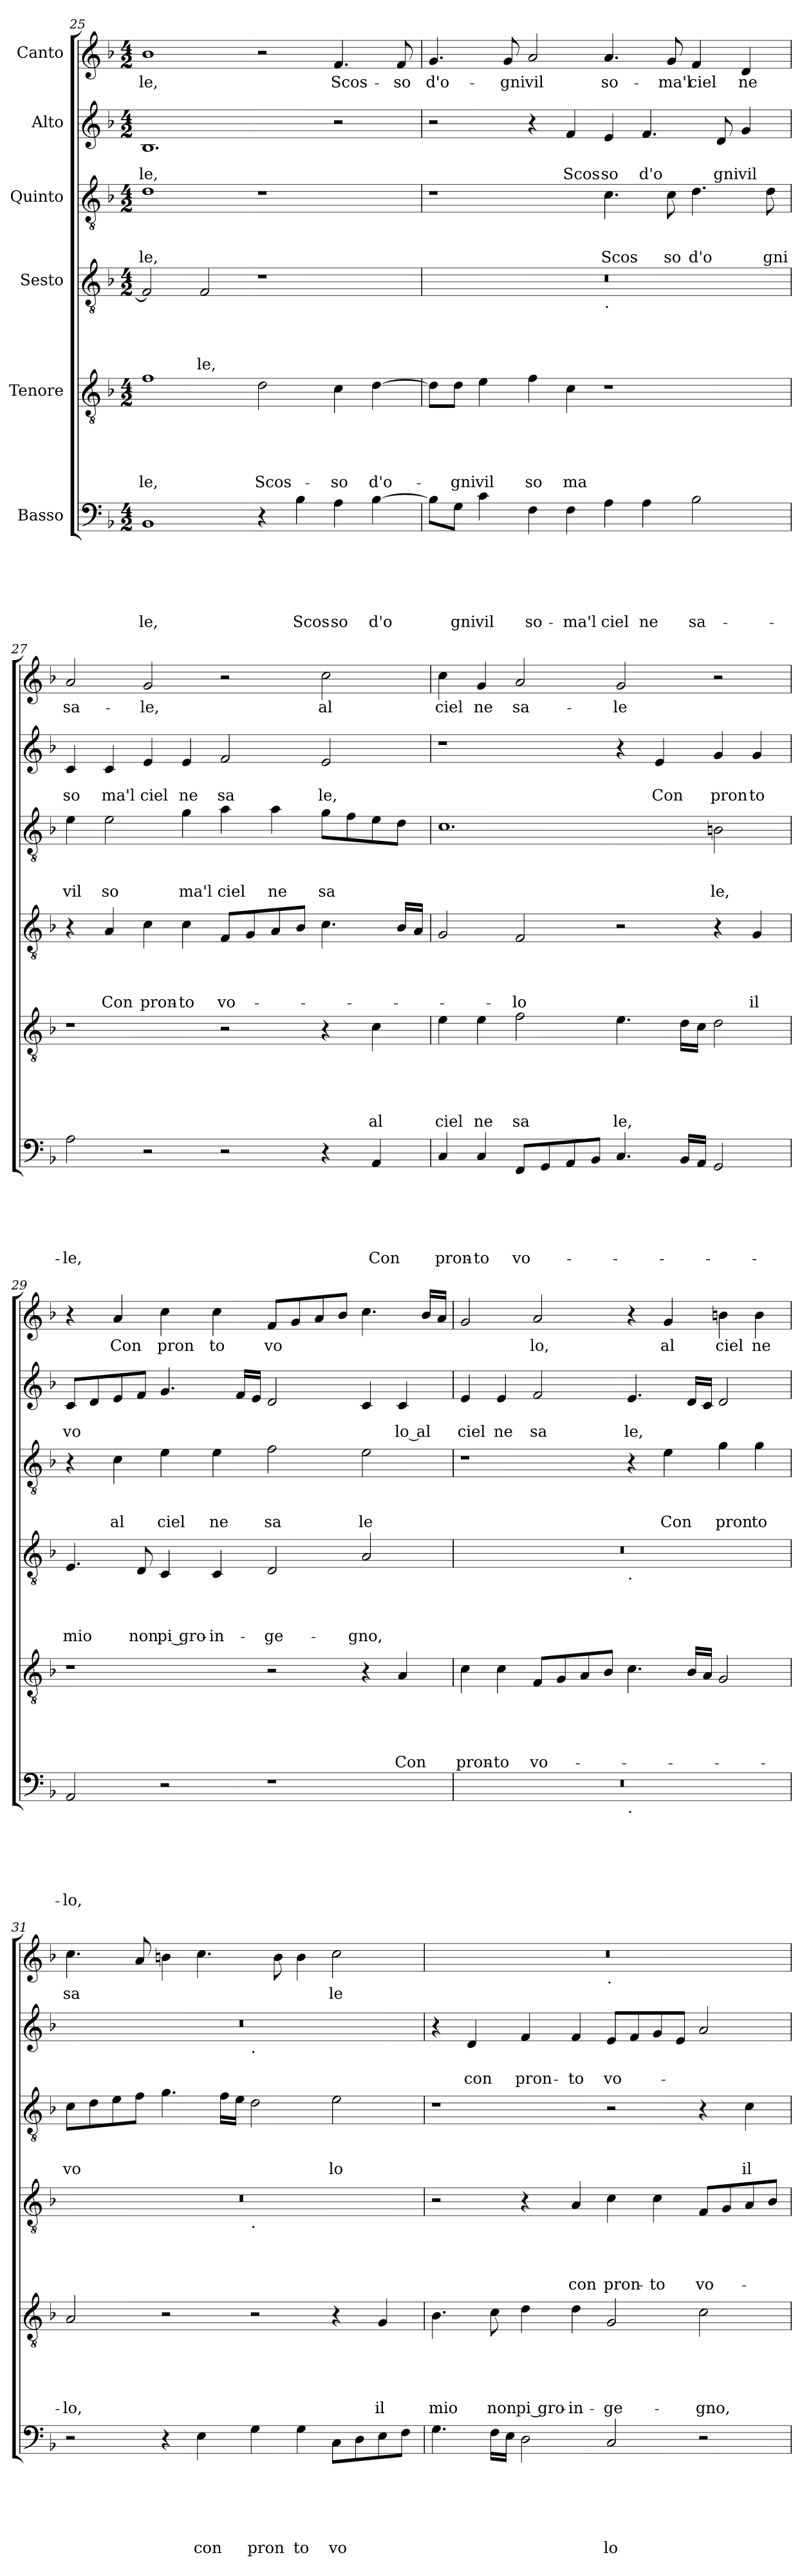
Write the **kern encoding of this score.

**kern	**text	**text	**text	**text	**text	**text	**kern	**text	**text	**text	**text	**text	**kern	**text	**text	**text	**text	**kern	**text	**text	**text	**kern	**text	**text	**kern	**text
*part6	*part6	*part6	*part6	*part6	*part6	*part6	*part5	*part5	*part5	*part5	*part5	*part5	*part4	*part4	*part4	*part4	*part4	*part3	*part3	*part3	*part3	*part2	*part2	*part2	*part1	*part1
*staff6	*staff6	*staff6	*staff6	*staff6	*staff6	*staff6	*staff5	*staff5	*staff5	*staff5	*staff5	*staff5	*staff4	*staff4	*staff4	*staff4	*staff4	*staff3	*staff3	*staff3	*staff3	*staff2	*staff2	*staff2	*staff1	*staff1
*I"Basso	*	*	*	*	*	*	*I"Tenore	*	*	*	*	*	*I"Sesto	*	*	*	*	*I"Quinto	*	*	*	*I"Alto	*	*	*I"Canto	*
*clefF4	*	*	*	*	*	*	*clefGv2	*	*	*	*	*	*clefGv2	*	*	*	*	*clefGv2	*	*	*	*clefG2	*	*	*clefG2	*
*k[b-]	*	*	*	*	*	*	*k[b-]	*	*	*	*	*	*k[b-]	*	*	*	*	*k[b-]	*	*	*	*k[b-]	*	*	*k[b-]	*
*F:	*	*	*	*	*	*	*F:	*	*	*	*	*	*F:	*	*	*	*	*F:	*	*	*	*F:	*	*	*F:	*
*M4/2	*	*	*	*	*	*	*M4/2	*	*	*	*	*	*M4/2	*	*	*	*	*M4/2	*	*	*	*M4/2	*	*	*M4/2	*
=25	=25	=25	=25	=25	=25	=25	=25	=25	=25	=25	=25	=25	=25	=25	=25	=25	=25	=25	=25	=25	=25	=25	=25	=25	=25	=25
!	!	!	!	!	!	!LO:LY:b	!	!	!	!	!	!LO:LY:b	!	!	!	!	!	!	!	!	!LO:LY:b	!	!	!LO:LY:b	!	!LO:LY:b
1BB-	.	.	.	.	.	le,	1f	.	.	.	.	-le,	2F/]	.	.	.	.	1d	.	.	le,	1.B-	.	-le,	1b-	-le,
!	!	!	!	!	!	!	!	!	!	!	!	!	!	!	!	!	!LO:LY:b	!	!	!	!	!	!	!	!	!
.	.	.	.	.	.	.	.	.	.	.	.	.	2F/	.	.	.	-le,	.	.	.	.	.	.	.	.	.
!	!	!	!	!	!	!	!	!	!	!	!	!LO:LY:b	!	!	!	!	!	!	!	!	!	!	!	!	!	!
4r	.	.	.	.	.	.	2d\	.	.	.	.	Scos-	1r	.	.	.	.	1r	.	.	.	.	.	.	2r	.
!	!	!	!	!	!	!LO:LY:b	!	!	!	!	!	!	!	!	!	!	!	!	!	!	!	!	!	!	!	!
4B-\	.	.	.	.	.	Scos	.	.	.	.	.	.	.	.	.	.	.	.	.	.	.	.	.	.	.	.
!	!	!	!	!	!	!LO:LY:b	!	!	!	!	!	!LO:LY:b	!	!	!	!	!	!	!	!	!	!	!	!	!	!LO:LY:b
4A\	.	.	.	.	.	so	4c\	.	.	.	.	-so	.	.	.	.	.	.	.	.	.	2r	.	.	4.f/	Scos-
!	!	!	!	!	!	!LO:LY:b	!	!	!	!	!	!LO:LY:b	!	!	!	!	!	!	!	!	!	!	!	!	!	!
[<4B-\	.	.	.	.	.	d'o	[<4d\	.	.	.	.	d'o-	.	.	.	.	.	.	.	.	.	.	.	.	.	.
!	!	!	!	!	!	!	!	!	!	!	!	!	!	!	!	!	!	!	!	!	!	!	!	!	!	!LO:LY:b
.	.	.	.	.	.	.	.	.	.	.	.	.	.	.	.	.	.	.	.	.	.	.	.	.	8f/	-so
!!LO:PB:g=z
=26	=26	=26	=26	=26	=26	=26	=26	=26	=26	=26	=26	=26	=26	=26	=26	=26	=26	=26	=26	=26	=26	=26	=26	=26	=26	=26
!	!	!	!	!	!	!	!	!	!	!	!	!	!	!	!	!	!	!	!	!	!	!	!	!	!	!LO:LY:b
*	*	*	*	*	*	*	*	*	*	*	*	*	*^	*	*	*	*	*	*	*	*	*	*	*	*	*
8B-\L]	.	.	.	.	.	.	8d\L]	.	.	.	.	.	0r	1ryy	.	.	.	.	1r	.	.	.	2r	.	.	4.g/	d'o-
!	!	!	!	!	!	!LO:LY:b	!	!	!	!	!	!LO:LY:b	!	!	!	!	!	!	!	!	!	!	!	!	!	!	!
8G\J	.	.	.	.	.	gni	8d\J	.	.	.	.	-gni	.	.	.	.	.	.	.	.	.	.	.	.	.	.	.
!	!	!	!	!	!	!LO:LY:b	!	!	!	!	!	!LO:LY:b	!	!	!	!	!	!	!	!	!	!	!	!	!	!	!
4c\	.	.	.	.	.	vil	4e\	.	.	.	.	vil	.	.	.	.	.	.	.	.	.	.	.	.	.	.	.
!	!	!	!	!	!	!	!	!	!	!	!	!	!	!	!	!	!	!	!	!	!	!	!	!	!	!	!LO:LY:b
.	.	.	.	.	.	.	.	.	.	.	.	.	.	.	.	.	.	.	.	.	.	.	.	.	.	8g/	-gni
!	!	!	!	!	!	!LO:LY:b	!	!	!	!	!	!LO:LY:b	!	!	!	!	!	!	!	!	!	!	!	!	!	!	!LO:LY:b
4F\	.	.	.	.	.	so-	4f\	.	.	.	.	so	.	.	.	.	.	.	.	.	.	.	4r	.	.	2a/	vil
!	!	!	!	!	!	!LO:LY:b	!	!	!	!	!	!LO:LY:b	!	!	!	!	!	!	!	!	!	!	!	!	!LO:LY:b	!	!
4F\	.	.	.	.	.	-ma'l	4c\	.	.	.	.	ma	.	.	.	.	.	.	.	.	.	.	4f/	.	Scos	.	.
!	!	!	!	!	!	!	!	!	!	!	!	!	!	!LO:TX:b:t=.	!	!	!	!	!	!	!	!	!	!	!	!	!
!	!	!	!	!	!	!LO:LY:b	!	!	!	!	!	!	!	!	!	!	!	!	!	!	!	!LO:LY:b	!	!	!LO:LY:b	!	!LO:LY:b
4A\	.	.	.	.	.	ciel	1r	.	.	.	.	.	.	1ryy	.	.	.	.	4.c\	.	.	Scos	4e/	.	so	4.a/	so-
!	!	!	!	!	!	!LO:LY:b	!	!	!	!	!	!	!	!	!	!	!	!	!	!	!	!	!	!	!LO:LY:b	!	!
4A\	.	.	.	.	.	ne	.	.	.	.	.	.	.	.	.	.	.	.	.	.	.	.	4.f/	.	d'o	.	.
!	!	!	!	!	!	!	!	!	!	!	!	!	!	!	!	!	!	!	!	!	!	!LO:LY:b	!	!	!	!	!LO:LY:b
.	.	.	.	.	.	.	.	.	.	.	.	.	.	.	.	.	.	.	8c\	.	.	so	.	.	.	8g/	-ma'l
!	!	!	!	!	!	!LO:LY:b	!	!	!	!	!	!	!	!	!	!	!	!	!	!	!	!LO:LY:b	!	!	!	!	!LO:LY:b
2B-\	.	.	.	.	.	sa-	.	.	.	.	.	.	.	.	.	.	.	.	4.d\	.	.	d'o	.	.	.	4f/	ciel
!	!	!	!	!	!	!	!	!	!	!	!	!	!	!	!	!	!	!	!	!	!	!	!	!	!LO:LY:b	!	!
.	.	.	.	.	.	.	.	.	.	.	.	.	.	.	.	.	.	.	.	.	.	.	8d/	.	gni	.	.
!	!	!	!	!	!	!	!	!	!	!	!	!	!	!	!	!	!	!	!	!	!	!	!	!	!LO:LY:b	!	!LO:LY:b
.	.	.	.	.	.	.	.	.	.	.	.	.	.	.	.	.	.	.	.	.	.	.	4g/	.	vil	4d/	ne
!	!	!	!	!	!	!	!	!	!	!	!	!	!	!	!	!	!	!	!	!	!	!LO:LY:b	!	!	!	!	!
.	.	.	.	.	.	.	.	.	.	.	.	.	.	.	.	.	.	.	8d\	.	.	gni	.	.	.	.	.
=27	=27	=27	=27	=27	=27	=27	=27	=27	=27	=27	=27	=27	=27	=27	=27	=27	=27	=27	=27	=27	=27	=27	=27	=27	=27	=27	=27
!	!	!	!	!	!	!LO:LY:b	!	!	!	!	!	!	!	!	!	!	!	!	!	!	!	!LO:LY:b	!	!	!LO:LY:b	!	!LO:LY:b
*	*	*	*	*	*	*	*	*	*	*	*	*	*v	*v	*	*	*	*	*	*	*	*	*	*	*	*	*
2A\	.	.	.	.	.	-le,	1r	.	.	.	.	.	4r	.	.	.	.	4e\	.	.	vil	4c/	.	so	2a/	sa-
!	!	!	!	!	!	!	!	!	!	!	!	!	!	!	!	!	!LO:LY:b	!	!	!	!LO:LY:b	!	!	!LO:LY:b	!	!
.	.	.	.	.	.	.	.	.	.	.	.	.	4A/	.	.	.	Con	2e\	.	.	so	4c/	.	ma'l	.	.
!	!	!	!	!	!	!	!	!	!	!	!	!	!	!	!	!	!LO:LY:b	!	!	!	!	!	!	!LO:LY:b	!	!LO:LY:b
2r	.	.	.	.	.	.	.	.	.	.	.	.	4c\	.	.	.	pron-	.	.	.	.	4e/	.	ciel	2g/	-le,
!	!	!	!	!	!	!	!	!	!	!	!	!	!	!	!	!	!LO:LY:b	!	!	!	!LO:LY:b	!	!	!LO:LY:b	!	!
.	.	.	.	.	.	.	.	.	.	.	.	.	4c\	.	.	.	-to	4g\	.	.	ma'l	4e/	.	ne	.	.
!	!	!	!	!	!	!	!	!	!	!	!	!	!	!	!	!	!LO:LY:b	!	!	!	!LO:LY:b	!	!	!LO:LY:b	!	!
2r	.	.	.	.	.	.	2r	.	.	.	.	.	8F/L	.	.	.	vo-	4a\	.	.	ciel	2f/	.	sa	2r	.
.	.	.	.	.	.	.	.	.	.	.	.	.	8G/	.	.	.	.	.	.	.	.	.	.	.	.	.
!	!	!	!	!	!	!	!	!	!	!	!	!	!	!	!	!	!	!	!	!	!LO:LY:b	!	!	!	!	!
.	.	.	.	.	.	.	.	.	.	.	.	.	8A/	.	.	.	.	4a\	.	.	ne	.	.	.	.	.
.	.	.	.	.	.	.	.	.	.	.	.	.	8B-/J	.	.	.	.	.	.	.	.	.	.	.	.	.
!	!	!	!	!	!	!	!	!	!	!	!	!	!	!	!	!	!	!	!	!	!LO:LY:b	!	!	!LO:LY:b	!	!LO:LY:b
4r	.	.	.	.	.	.	4r	.	.	.	.	.	4.c\	.	.	.	.	8g\L	.	.	sa	2e/	.	le,	2cc\	al
.	.	.	.	.	.	.	.	.	.	.	.	.	.	.	.	.	.	8f\	.	.	.	.	.	.	.	.
!	!	!	!	!	!	!LO:LY:b	!	!	!	!	!	!LO:LY:b	!	!	!	!	!	!	!	!	!	!	!	!	!	!
4AA/	.	.	.	.	.	Con	4c\	.	.	.	.	al	.	.	.	.	.	8e\	.	.	.	.	.	.	.	.
.	.	.	.	.	.	.	.	.	.	.	.	.	16B-/LL	.	.	.	.	8d\J	.	.	.	.	.	.	.	.
.	.	.	.	.	.	.	.	.	.	.	.	.	16A/JJ	.	.	.	.	.	.	.	.	.	.	.	.	.
=28	=28	=28	=28	=28	=28	=28	=28	=28	=28	=28	=28	=28	=28	=28	=28	=28	=28	=28	=28	=28	=28	=28	=28	=28	=28	=28
!	!	!	!	!	!	!LO:LY:b	!	!	!	!	!	!LO:LY:b	!	!	!	!	!	!	!	!	!	!	!	!	!	!LO:LY:b
4C/	.	.	.	.	.	pron-	4e\	.	.	.	.	ciel	2G/	.	.	.	.	1.c	.	.	.	1r	.	.	4cc\	ciel
!	!	!	!	!	!	!LO:LY:b	!	!	!	!	!	!LO:LY:b	!	!	!	!	!	!	!	!	!	!	!	!	!	!LO:LY:b
4C/	.	.	.	.	.	-to	4e\	.	.	.	.	ne	.	.	.	.	.	.	.	.	.	.	.	.	4g/	ne
!	!	!	!	!	!	!LO:LY:b	!	!	!	!	!	!LO:LY:b	!	!	!	!	!LO:LY:b	!	!	!	!	!	!	!	!	!LO:LY:b
8FF/L	.	.	.	.	.	vo-	2f\	.	.	.	.	sa	2F/	.	.	.	-lo	.	.	.	.	.	.	.	2a/	sa-
8GG/	.	.	.	.	.	.	.	.	.	.	.	.	.	.	.	.	.	.	.	.	.	.	.	.	.	.
8AA/	.	.	.	.	.	.	.	.	.	.	.	.	.	.	.	.	.	.	.	.	.	.	.	.	.	.
8BB-/J	.	.	.	.	.	.	.	.	.	.	.	.	.	.	.	.	.	.	.	.	.	.	.	.	.	.
!	!	!	!	!	!	!	!	!	!	!	!	!LO:LY:b	!	!	!	!	!	!	!	!	!	!	!	!	!	!LO:LY:b
4.C/	.	.	.	.	.	.	4.e\	.	.	.	.	le,	2r	.	.	.	.	.	.	.	.	4r	.	.	2g/	-le
!	!	!	!	!	!	!	!	!	!	!	!	!	!	!	!	!	!	!	!	!	!	!	!	!LO:LY:b	!	!
.	.	.	.	.	.	.	.	.	.	.	.	.	.	.	.	.	.	.	.	.	.	4e/	.	Con	.	.
16BB-/LL	.	.	.	.	.	.	16d\LL	.	.	.	.	.	.	.	.	.	.	.	.	.	.	.	.	.	.	.
16AA/JJ	.	.	.	.	.	.	16c\JJ	.	.	.	.	.	.	.	.	.	.	.	.	.	.	.	.	.	.	.
!	!	!	!	!	!	!	!	!	!	!	!	!	!	!	!	!	!	!	!	!	!LO:LY:b	!	!	!LO:LY:b	!	!
2GG/	.	.	.	.	.	.	2d\	.	.	.	.	.	4r	.	.	.	.	2Bn\	.	.	le,	4g/	.	pron	2r	.
!	!	!	!	!	!	!	!	!	!	!	!	!	!	!	!	!	!LO:LY:b	!	!	!	!	!	!	!LO:LY:b	!	!
.	.	.	.	.	.	.	.	.	.	.	.	.	4G/	.	.	.	il	.	.	.	.	4g/	.	to	.	.
!!LO:LB:g=z
=29	=29	=29	=29	=29	=29	=29	=29	=29	=29	=29	=29	=29	=29	=29	=29	=29	=29	=29	=29	=29	=29	=29	=29	=29	=29	=29
!	!	!	!	!	!	!LO:LY:b	!	!	!	!	!	!	!	!	!	!	!LO:LY:b	!	!	!	!	!	!	!LO:LY:b	!	!
2AA/	.	.	.	.	.	-lo,	1r	.	.	.	.	.	4.E/	.	.	.	mio	4r	.	.	.	8c/L	.	vo	4r	.
.	.	.	.	.	.	.	.	.	.	.	.	.	.	.	.	.	.	.	.	.	.	8d/	.	.	.	.
!	!	!	!	!	!	!	!	!	!	!	!	!	!	!	!	!	!	!	!	!	!LO:LY:b	!	!	!	!	!LO:LY:b
.	.	.	.	.	.	.	.	.	.	.	.	.	.	.	.	.	.	4c\	.	.	al	8e/	.	.	4a/	Con
!	!	!	!	!	!	!	!	!	!	!	!	!	!	!	!	!	!LO:LY:b	!	!	!	!	!	!	!	!	!
.	.	.	.	.	.	.	.	.	.	.	.	.	8D/	.	.	.	non	.	.	.	.	8f/J	.	.	.	.
!	!	!	!	!	!	!	!	!	!	!	!	!	!	!	!	!	!LO:LY:b	!	!	!	!LO:LY:b	!	!	!	!	!LO:LY:b
2r	.	.	.	.	.	.	.	.	.	.	.	.	4C/	.	.	.	pi gro-	4e\	.	.	ciel	4.g/	.	.	4cc\	pron
!	!	!	!	!	!	!	!	!	!	!	!	!	!	!	!	!	!LO:LY:b	!	!	!	!LO:LY:b	!	!	!	!	!LO:LY:b
.	.	.	.	.	.	.	.	.	.	.	.	.	4C/	.	.	.	-in-	4e\	.	.	ne	.	.	.	4cc\	to
.	.	.	.	.	.	.	.	.	.	.	.	.	.	.	.	.	.	.	.	.	.	16f/LL	.	.	.	.
.	.	.	.	.	.	.	.	.	.	.	.	.	.	.	.	.	.	.	.	.	.	16e/JJ	.	.	.	.
!	!	!	!	!	!	!	!	!	!	!	!	!	!	!	!	!	!LO:LY:b	!	!	!	!LO:LY:b	!	!	!	!	!LO:LY:b
1r	.	.	.	.	.	.	2r	.	.	.	.	.	2D/	.	.	.	-ge-	2f\	.	.	sa	2d/	.	.	8f/L	vo
.	.	.	.	.	.	.	.	.	.	.	.	.	.	.	.	.	.	.	.	.	.	.	.	.	8g/	.
.	.	.	.	.	.	.	.	.	.	.	.	.	.	.	.	.	.	.	.	.	.	.	.	.	8a/	.
.	.	.	.	.	.	.	.	.	.	.	.	.	.	.	.	.	.	.	.	.	.	.	.	.	8b-/J	.
!	!	!	!	!	!	!	!	!	!	!	!	!	!	!	!	!	!LO:LY:b	!	!	!	!LO:LY:b	!	!	!	!	!
.	.	.	.	.	.	.	4r	.	.	.	.	.	2A/	.	.	.	-gno,	2e\	.	.	le	4c/	.	.	4.cc\	.
!	!	!	!	!	!	!	!	!	!	!	!	!LO:LY:b	!	!	!	!	!	!	!	!	!	!	!	!LO:LY:b:rj	!	!
.	.	.	.	.	.	.	4A/	.	.	.	.	Con	.	.	.	.	.	.	.	.	.	4c/	.	lo al	.	.
.	.	.	.	.	.	.	.	.	.	.	.	.	.	.	.	.	.	.	.	.	.	.	.	.	16b-/LL	.
.	.	.	.	.	.	.	.	.	.	.	.	.	.	.	.	.	.	.	.	.	.	.	.	.	16a/JJ	.
=30	=30	=30	=30	=30	=30	=30	=30	=30	=30	=30	=30	=30	=30	=30	=30	=30	=30	=30	=30	=30	=30	=30	=30	=30	=30	=30
!	!	!	!	!	!	!	!	!	!	!	!	!LO:LY:b	!	!	!	!	!	!	!	!	!	!	!	!LO:LY:b	!	!
*^	*	*	*	*	*	*	*	*	*	*	*	*	*^	*	*	*	*	*	*	*	*	*	*	*	*	*
0r	1ryy	.	.	.	.	.	.	4c\	.	.	.	.	pron-	0r	1ryy	.	.	.	.	1r	.	.	.	4e/	.	ciel	2g/	.
!	!	!	!	!	!	!	!	!	!	!	!	!	!LO:LY:b	!	!	!	!	!	!	!	!	!	!	!	!	!LO:LY:b	!	!
.	.	.	.	.	.	.	.	4c\	.	.	.	.	-to	.	.	.	.	.	.	.	.	.	.	4e/	.	ne	.	.
!	!	!	!	!	!	!	!	!	!	!	!	!	!LO:LY:b	!	!	!	!	!	!	!	!	!	!	!	!	!LO:LY:b	!	!LO:LY:b
.	.	.	.	.	.	.	.	8F/L	.	.	.	.	vo-	.	.	.	.	.	.	.	.	.	.	2f/	.	sa	2a/	lo,
.	.	.	.	.	.	.	.	8G/	.	.	.	.	.	.	.	.	.	.	.	.	.	.	.	.	.	.	.	.
.	.	.	.	.	.	.	.	8A/	.	.	.	.	.	.	.	.	.	.	.	.	.	.	.	.	.	.	.	.
.	.	.	.	.	.	.	.	8B-/J	.	.	.	.	.	.	.	.	.	.	.	.	.	.	.	.	.	.	.	.
!	!	!	!	!	!	!	!	!	!	!	!	!	!	!	!LO:TX:b:t=.	!	!	!	!	!	!	!	!	!	!	!	!	!
!	!LO:TX:b:t=.	!	!	!	!	!	!	!	!	!	!	!	!	!	!	!	!	!	!	!	!	!	!	!	!	!	!	!
!	!	!	!	!	!	!	!	!	!	!	!	!	!	!	!	!	!	!	!	!	!	!	!	!	!	!LO:LY:b	!	!
.	1ryy	.	.	.	.	.	.	4.c\	.	.	.	.	.	.	1ryy	.	.	.	.	4r	.	.	.	4.e/	.	le,	4r	.
!	!	!	!	!	!	!	!	!	!	!	!	!	!	!	!	!	!	!	!	!	!	!	!LO:LY:b	!	!	!	!	!LO:LY:b
.	.	.	.	.	.	.	.	.	.	.	.	.	.	.	.	.	.	.	.	4e\	.	.	Con	.	.	.	4g/	al
.	.	.	.	.	.	.	.	16B-/LL	.	.	.	.	.	.	.	.	.	.	.	.	.	.	.	16d/LL	.	.	.	.
.	.	.	.	.	.	.	.	16A/JJ	.	.	.	.	.	.	.	.	.	.	.	.	.	.	.	16c/JJ	.	.	.	.
!	!	!	!	!	!	!	!	!	!	!	!	!	!	!	!	!	!	!	!	!	!	!	!LO:LY:b	!	!	!	!	!LO:LY:b
.	.	.	.	.	.	.	.	2G/	.	.	.	.	.	.	.	.	.	.	.	4g\	.	.	pron	2d/	.	.	4bn\	ciel
!	!	!	!	!	!	!	!	!	!	!	!	!	!	!	!	!	!	!	!	!	!	!	!LO:LY:b	!	!	!	!	!LO:LY:b
.	.	.	.	.	.	.	.	.	.	.	.	.	.	.	.	.	.	.	.	4g\	.	.	to	.	.	.	4b\	ne
=31	=31	=31	=31	=31	=31	=31	=31	=31	=31	=31	=31	=31	=31	=31	=31	=31	=31	=31	=31	=31	=31	=31	=31	=31	=31	=31	=31	=31
!	!	!	!	!	!	!	!	!	!	!	!	!	!LO:LY:b	!	!	!	!	!	!	!	!	!	!LO:LY:b	!	!	!	!	!LO:LY:b
*v	*v	*	*	*	*	*	*	*	*	*	*	*	*	*	*	*	*	*	*	*	*	*	*	*^	*	*	*	*
2r	.	.	.	.	.	.	2A/	.	.	.	.	-lo,	0r	1ryy	.	.	.	.	8c\L	.	.	vo	0r	1ryy	.	.	4.cc\	sa
.	.	.	.	.	.	.	.	.	.	.	.	.	.	.	.	.	.	.	8d\	.	.	.	.	.	.	.	.	.
.	.	.	.	.	.	.	.	.	.	.	.	.	.	.	.	.	.	.	8e\	.	.	.	.	.	.	.	.	.
.	.	.	.	.	.	.	.	.	.	.	.	.	.	.	.	.	.	.	8f\J	.	.	.	.	.	.	.	8a/	.
4r	.	.	.	.	.	.	2r	.	.	.	.	.	.	.	.	.	.	.	4.g\	.	.	.	.	.	.	.	4bn\	.
!	!	!	!	!	!	!LO:LY:b	!	!	!	!	!	!	!	!	!	!	!	!	!	!	!	!	!	!	!	!	!	!
4E\	.	.	.	.	.	con	.	.	.	.	.	.	.	.	.	.	.	.	.	.	.	.	.	.	.	.	4.cc\	.
.	.	.	.	.	.	.	.	.	.	.	.	.	.	.	.	.	.	.	16f\LL	.	.	.	.	.	.	.	.	.
.	.	.	.	.	.	.	.	.	.	.	.	.	.	.	.	.	.	.	16e\JJ	.	.	.	.	.	.	.	.	.
!	!	!	!	!	!	!	!	!	!	!	!	!	!	!	!	!	!	!	!	!	!	!	!	!LO:TX:b:t=.	!	!	!	!
!	!	!	!	!	!	!	!	!	!	!	!	!	!	!LO:TX:b:t=.	!	!	!	!	!	!	!	!	!	!	!	!	!	!
!	!	!	!	!	!	!LO:LY:b	!	!	!	!	!	!	!	!	!	!	!	!	!	!	!	!	!	!	!	!	!	!
4G\	.	.	.	.	.	pron	2r	.	.	.	.	.	.	1ryy	.	.	.	.	2d\	.	.	.	.	1ryy	.	.	.	.
.	.	.	.	.	.	.	.	.	.	.	.	.	.	.	.	.	.	.	.	.	.	.	.	.	.	.	8b\	.
!	!	!	!	!	!	!LO:LY:b	!	!	!	!	!	!	!	!	!	!	!	!	!	!	!	!	!	!	!	!	!	!
4G\	.	.	.	.	.	to	.	.	.	.	.	.	.	.	.	.	.	.	.	.	.	.	.	.	.	.	4b\	.
!	!	!	!	!	!	!LO:LY:b	!	!	!	!	!	!	!	!	!	!	!	!	!	!	!	!LO:LY:b	!	!	!	!	!	!LO:LY:b
8C\L	.	.	.	.	.	vo	4r	.	.	.	.	.	.	.	.	.	.	.	2e\	.	.	lo	.	.	.	.	2cc\	le
8D\	.	.	.	.	.	.	.	.	.	.	.	.	.	.	.	.	.	.	.	.	.	.	.	.	.	.	.	.
!	!	!	!	!	!	!	!	!	!	!	!	!LO:LY:b	!	!	!	!	!	!	!	!	!	!	!	!	!	!	!	!
8E\	.	.	.	.	.	.	4G/	.	.	.	.	il	.	.	.	.	.	.	.	.	.	.	.	.	.	.	.	.
8F\J	.	.	.	.	.	.	.	.	.	.	.	.	.	.	.	.	.	.	.	.	.	.	.	.	.	.	.	.
!!LO:PB:g=z
=32	=32	=32	=32	=32	=32	=32	=32	=32	=32	=32	=32	=32	=32	=32	=32	=32	=32	=32	=32	=32	=32	=32	=32	=32	=32	=32	=32	=32
!	!	!	!	!	!	!	!	!	!	!	!	!LO:LY:b	!	!	!	!	!	!	!	!	!	!	!	!	!	!	!	!
*	*	*	*	*	*	*	*	*	*	*	*	*	*v	*v	*	*	*	*	*	*	*	*	*v	*v	*	*	*^	*
4.G\	.	.	.	.	.	.	4.B-\	.	.	.	.	mio	2r	.	.	.	.	1r	.	.	.	4r	.	.	0r	1ryy	.
!	!	!	!	!	!	!	!	!	!	!	!	!	!	!	!	!	!	!	!	!	!	!	!	!LO:LY:b	!	!	!
.	.	.	.	.	.	.	.	.	.	.	.	.	.	.	.	.	.	.	.	.	.	4d/	.	con	.	.	.
!	!	!	!	!	!	!	!	!	!	!	!	!LO:LY:b	!	!	!	!	!	!	!	!	!	!	!	!	!	!	!
16F\LL	.	.	.	.	.	.	8c\	.	.	.	.	non	.	.	.	.	.	.	.	.	.	.	.	.	.	.	.
16E\JJ	.	.	.	.	.	.	.	.	.	.	.	.	.	.	.	.	.	.	.	.	.	.	.	.	.	.	.
!	!	!	!	!	!	!	!	!	!	!	!	!LO:LY:b	!	!	!	!	!	!	!	!	!	!	!	!LO:LY:b	!	!	!
2D\	.	.	.	.	.	.	4d\	.	.	.	.	pi gro-	4r	.	.	.	.	.	.	.	.	4f/	.	pron-	.	.	.
!	!	!	!	!	!	!	!	!	!	!	!	!LO:LY:b	!	!	!	!	!LO:LY:b	!	!	!	!	!	!	!LO:LY:b	!	!	!
.	.	.	.	.	.	.	4d\	.	.	.	.	-in-	4A/	.	.	.	con	.	.	.	.	4f/	.	-to	.	.	.
!	!	!	!	!	!	!	!	!	!	!	!	!	!	!	!	!	!	!	!	!	!	!	!	!	!	!LO:TX:b:t=.	!
!	!	!	!	!	!	!LO:LY:b	!	!	!	!	!	!LO:LY:b	!	!	!	!	!LO:LY:b	!	!	!	!	!	!	!LO:LY:b	!	!	!
2C/	.	.	.	.	.	lo	2G/	.	.	.	.	-ge-	4c\	.	.	.	pron-	2r	.	.	.	8e/L	.	vo-	.	1ryy	.
.	.	.	.	.	.	.	.	.	.	.	.	.	.	.	.	.	.	.	.	.	.	8f/	.	.	.	.	.
!	!	!	!	!	!	!	!	!	!	!	!	!	!	!	!	!	!LO:LY:b	!	!	!	!	!	!	!	!	!	!
.	.	.	.	.	.	.	.	.	.	.	.	.	4c\	.	.	.	-to	.	.	.	.	8g/	.	.	.	.	.
.	.	.	.	.	.	.	.	.	.	.	.	.	.	.	.	.	.	.	.	.	.	8e/J	.	.	.	.	.
!	!	!	!	!	!	!	!	!	!	!	!	!LO:LY:b	!	!	!	!	!LO:LY:b	!	!	!	!	!	!	!	!	!	!
2r	.	.	.	.	.	.	2c\	.	.	.	.	-gno,	8F/L	.	.	.	vo-	4r	.	.	.	2a/	.	.	.	.	.
.	.	.	.	.	.	.	.	.	.	.	.	.	8G/	.	.	.	.	.	.	.	.	.	.	.	.	.	.
!	!	!	!	!	!	!	!	!	!	!	!	!	!	!	!	!	!	!	!	!	!LO:LY:b	!	!	!	!	!	!
.	.	.	.	.	.	.	.	.	.	.	.	.	8A/	.	.	.	.	4c\	.	.	il	.	.	.	.	.	.
.	.	.	.	.	.	.	.	.	.	.	.	.	8B-/J	.	.	.	.	.	.	.	.	.	.	.	.	.	.
*	*	*	*	*	*	*	*	*	*	*	*	*	*	*	*	*	*	*	*	*	*	*	*	*	*v	*v	*
=	=	=	=	=	=	=	=	=	=	=	=	=	=	=	=	=	=	=	=	=	=	=	=	=	=	=
*-	*-	*-	*-	*-	*-	*-	*-	*-	*-	*-	*-	*-	*-	*-	*-	*-	*-	*-	*-	*-	*-	*-	*-	*-	*-	*-
